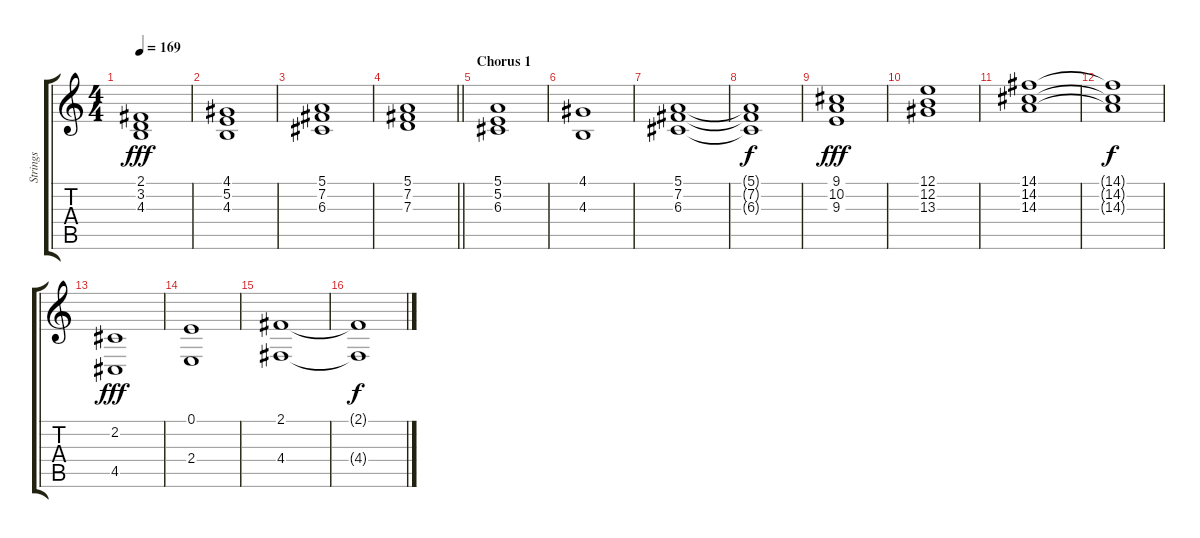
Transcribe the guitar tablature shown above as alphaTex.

\track ("Strings  " "Strings  ") {instrument stringensemble2}
\staff {score tabs}
\tuning (E4 B3 G3 D3 A2 E2) {hide}
\ts (4 4)
\tempo 169
\clef g2
\ks c
(2.1 3.2 4.3).1{dy fff} |
(4.1 5.2 4.3).1 |
(5.1 7.2 6.3).1 |
\barLineRight lightlight
(5.1 7.2 7.3).1 |
\section ("" "Chorus 1")
(5.1 5.2 6.3).1 |
(4.1 4.3).1 |
(5.1 7.2 6.3).1 |
(5.1{t} 7.2{t} 6.3{t}).1{dy f} |
(9.1 10.2 9.3).1{dy fff} |
(12.1 12.2 13.3).1 |
(14.1 14.2 14.3).1 |
(14.1{t} 14.2{t} 14.3{t}).1{dy f} |
(2.2 4.5).1{dy fff} |
(0.1 2.4).1 |
(2.1 4.4).1 |
(2.1{t} 4.4{t}).1{dy f}
